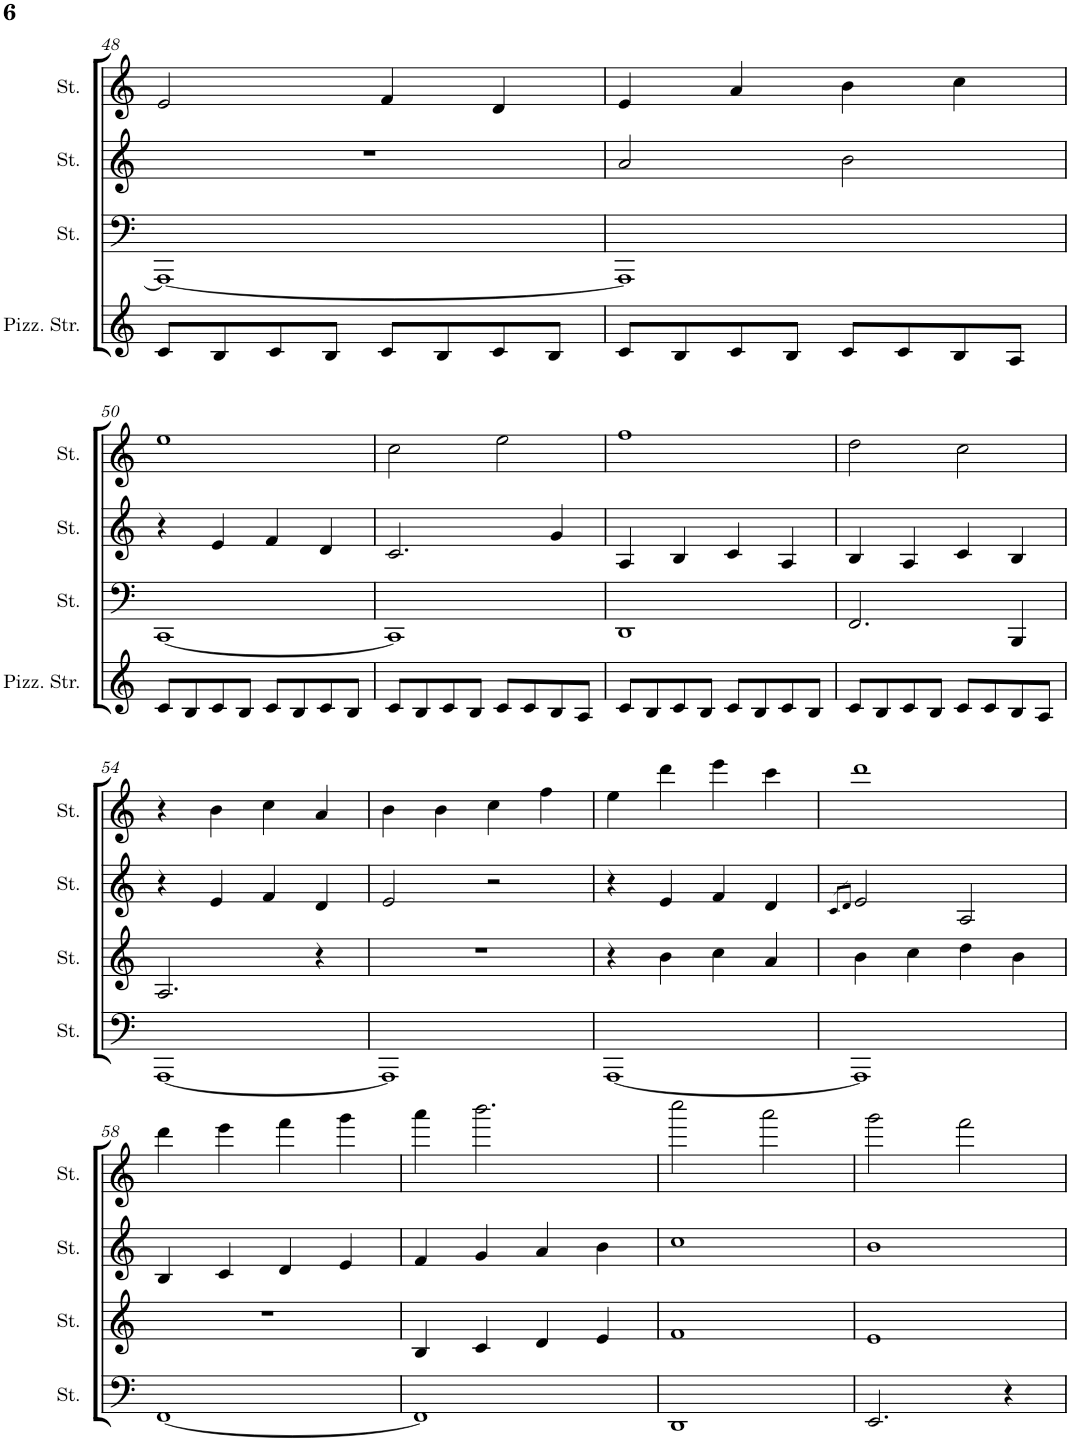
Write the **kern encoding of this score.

**kern	**kern	**kern	**kern	**kern	**kern	**kern
*part7	*part6	*part5	*part4	*part3	*part2	*part1
*staff7	*staff6	*staff5	*staff4	*staff3	*staff2	*staff1
*I"Pizzicato Strings	*I"Strings	*I"Strings	*I"Strings	*I"Strings	*I"Piano	*I"Oboe
*I'Pizz. Str.	*I'St.	*I'St.	*I'St.	*I'St.	*I'Pno.	*I'Ob.
!!LO:PB:g=z
*clefG2	*clefF4	*clefG2	*clefG2	*clefG2	*clefGv2	*clefG2
*k[]	*k[]	*k[]	*k[]	*k[]	*k[]	*k[]
*M4/4	*M4/4	*M4/4	*M4/4	*M4/4	*M4/4	*M4/4
=48	=48	=48	=48	=48	=48	=48
8c/L	1AAA_	1r	1r	2e/	1r	1r
8B/	.	.	.	.	.	.
8c/	.	.	.	.	.	.
8B/J	.	.	.	.	.	.
8c/L	.	.	.	4f/	.	.
8B/	.	.	.	.	.	.
8c/	.	.	.	4d/	.	.
8B/J	.	.	.	.	.	.
=49	=49	=49	=49	=49	=49	=49
8c/L	1AAA]	1r	2a/	4e/	1r	1r
8B/	.	.	.	.	.	.
8c/	.	.	.	4a/	.	.
8B/J	.	.	.	.	.	.
8c/L	.	.	2b\	4b\	.	.
8c/	.	.	.	.	.	.
8B/	.	.	.	4cc\	.	.
8A/J	.	.	.	.	.	.
!!LO:LB:g=z
=50	=50	=50	=50	=50	=50	=50
8c/L	[1CC	4r	1r	1ee	1r	1r
8B/	.	.	.	.	.	.
8c/	.	4e/	.	.	.	.
8B/J	.	.	.	.	.	.
8c/L	.	4f/	.	.	.	.
8B/	.	.	.	.	.	.
8c/	.	4d/	.	.	.	.
8B/J	.	.	.	.	.	.
=51	=51	=51	=51	=51	=51	=51
8c/L	1CC]	2.c/	1r	2cc\	1r	1r
8B/	.	.	.	.	.	.
8c/	.	.	.	.	.	.
8B/J	.	.	.	.	.	.
8c/L	.	.	.	2ee\	.	.
8c/	.	.	.	.	.	.
8B/	.	4g/	.	.	.	.
8A/J	.	.	.	.	.	.
=52	=52	=52	=52	=52	=52	=52
8c/L	1DD	4A/	1r	1ff	1r	1r
8B/	.	.	.	.	.	.
8c/	.	4B/	.	.	.	.
8B/J	.	.	.	.	.	.
8c/L	.	4c/	.	.	.	.
8B/	.	.	.	.	.	.
8c/	.	4A/	.	.	.	.
8B/J	.	.	.	.	.	.
=53	=53	=53	=53	=53	=53	=53
8c/L	2.FF/	4B/	1r	2dd\	1r	1r
8B/	.	.	.	.	.	.
8c/	.	4A/	.	.	.	.
8B/J	.	.	.	.	.	.
8c/L	.	4c/	.	2cc\	.	.
8c/	.	.	.	.	.	.
8B/	4BBB/	4B/	.	.	.	.
8A/J	.	.	.	.	.	.
!!LO:LB:g=z
=54	=54	=54	=54	=54	=54	=54
1r	[1AAA	2.A/	4r	4r	1r	1r
.	.	.	4e/	4b\	.	.
.	.	.	4f/	4cc\	.	.
.	.	4r	4d/	4a/	.	.
=55	=55	=55	=55	=55	=55	=55
1r	1AAA]	1r	2e/	4b\	1r	1r
.	.	.	.	4b\	.	.
.	.	.	2r	4cc\	.	.
.	.	.	.	4ff\	.	.
=56	=56	=56	=56	=56	=56	=56
1r	[1AAA	4r	4r	4ee\	1r	1r
.	.	4b\	4e/	4ddd\	.	.
.	.	4cc\	4f/	4eee\	.	.
.	.	4a/	4d/	4ccc\	.	.
=57	=57	=57	=57	=57	=57	=57
.	.	.	8qc/L	.	.	.
.	.	.	8qd/J	.	.	.
1r	1AAA]	4b\	2e/	1ddd	1r	1r
.	.	4cc\	.	.	.	.
.	.	4dd\	2A/	.	.	.
.	.	4b\	.	.	.	.
!!LO:LB:g=z
=58	=58	=58	=58	=58	=58	=58
1r	[1FF	1r	4B/	4ddd\	1r	1r
.	.	.	4c/	4eee\	.	.
.	.	.	4d/	4fff\	.	.
.	.	.	4e/	4ggg\	.	.
=59	=59	=59	=59	=59	=59	=59
1r	1FF]	4B/	4f/	4aaa\	1r	1r
.	.	4c/	4g/	2.bbb\	.	.
.	.	4d/	4a/	.	.	.
.	.	4e/	4b\	.	.	.
=60	=60	=60	=60	=60	=60	=60
1r	1DD	1f	1cc	2cccc\	1r	1r
.	.	.	.	2aaa\	.	.
=61	=61	=61	=61	=61	=61	=61
1r	2.EE/	1e	1b	2ggg\	1r	1r
.	.	.	.	2fff\	.	.
.	4r	.	.	.	.	.
=	=	=	=	=	=	=
*-	*-	*-	*-	*-	*-	*-
